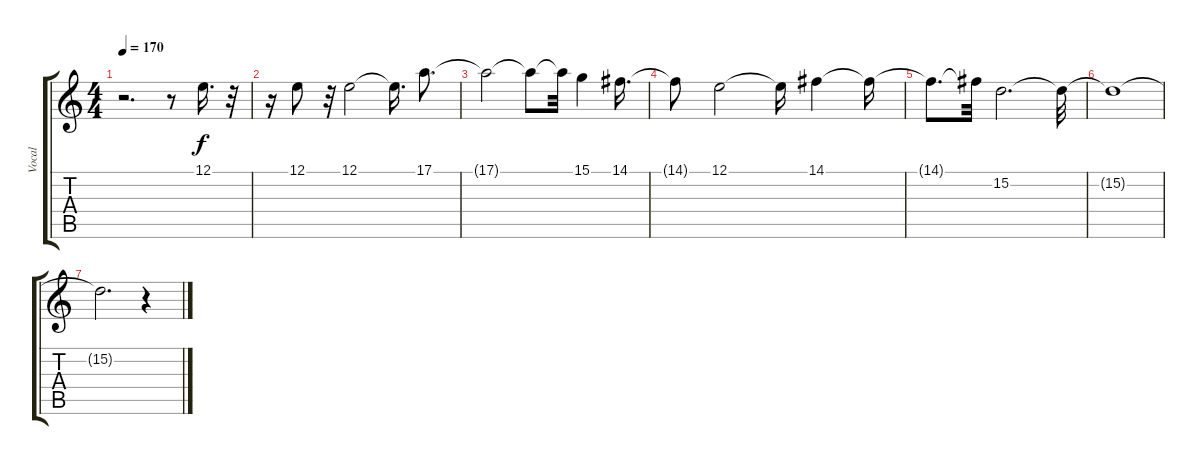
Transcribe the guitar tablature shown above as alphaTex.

\track ("Vocal" "Vocal") {instrument lead8bassandlead}
\staff {score tabs}
\tuning (E4 B3 G3 D3 A2 E2) {hide}
\ts (4 4)
\tempo 170
\clef g2
\ks c
r.2{d dy f} r.8 12.1.16{d} r.32 |
r.16 12.1.8 r.32 12.1.2 12.1{t}.16{d} 17.1.8{d} |
17.1{t}.2 17.1{t}.8 17.1{t}.32 15.1.4 14.1.16{d} |
14.1{t}.8 12.1.2 12.1{t}.16 14.1.4 14.1{t}.16 |
14.1{t}.8{d} 14.1{t}.32 15.2.2{d} 15.2{t}.32 |
15.2{t}.1 |
15.2{t}.2{d} r.4
